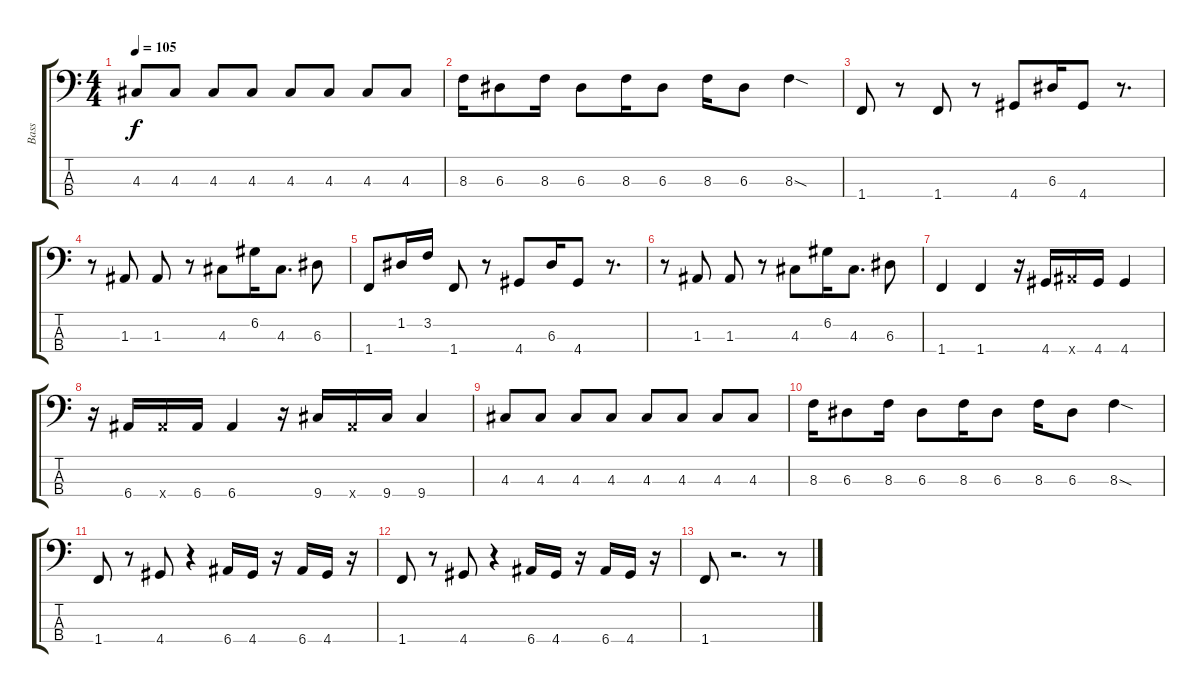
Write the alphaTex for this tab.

\track ("Bass" "Bass") {instrument electricbassfinger}
\staff {score tabs}
\tuning (G2 D2 A1 E1) {hide}
\ts (4 4)
\tempo 105
\clef f4
\ks c
4.3.8{dy f} 4.3.8 4.3.8 4.3.8 4.3.8 4.3.8 4.3.8 4.3.8 |
8.3.16 6.3.8 8.3.16 6.3.8 8.3.16 6.3.8 8.3.16 6.3.8 8.3{sod}.4 |
1.4.8 r.8 1.4.8 r.8 4.4.8 6.3.16 4.4.8 r.8{d} |
r.8 1.3.8 1.3.8 r.8 4.3.8 6.2.16 4.3.8{d} 6.3.8 |
1.4.8 1.2.16 3.2.16 1.4.8 r.8 4.4.8 6.3.16 4.4.8 r.8{d} |
r.8 1.3.8 1.3.8 r.8 4.3.8 6.2.16 4.3.8{d} 6.3.8 |
1.4.4 1.4.4 r.16 4.4.16 6.4{x}.16 4.4.16 4.4.4 |
r.16 6.4.16 6.4{x}.16 6.4.16 6.4.4 r.16 9.4.16 6.4{x}.16 9.4.16 9.4.4 |
4.3.8 4.3.8 4.3.8 4.3.8 4.3.8 4.3.8 4.3.8 4.3.8 |
8.3.16 6.3.8 8.3.16 6.3.8 8.3.16 6.3.8 8.3.16 6.3.8 8.3{sod}.4 |
1.4.8 r.8 4.4.8 r.4 6.4.16 4.4.16 r.16 6.4.16 4.4.16 r.16 |
1.4.8 r.8 4.4.8 r.4 6.4.16 4.4.16 r.16 6.4.16 4.4.16 r.16 |
1.4.8 r.2{d} r.8
